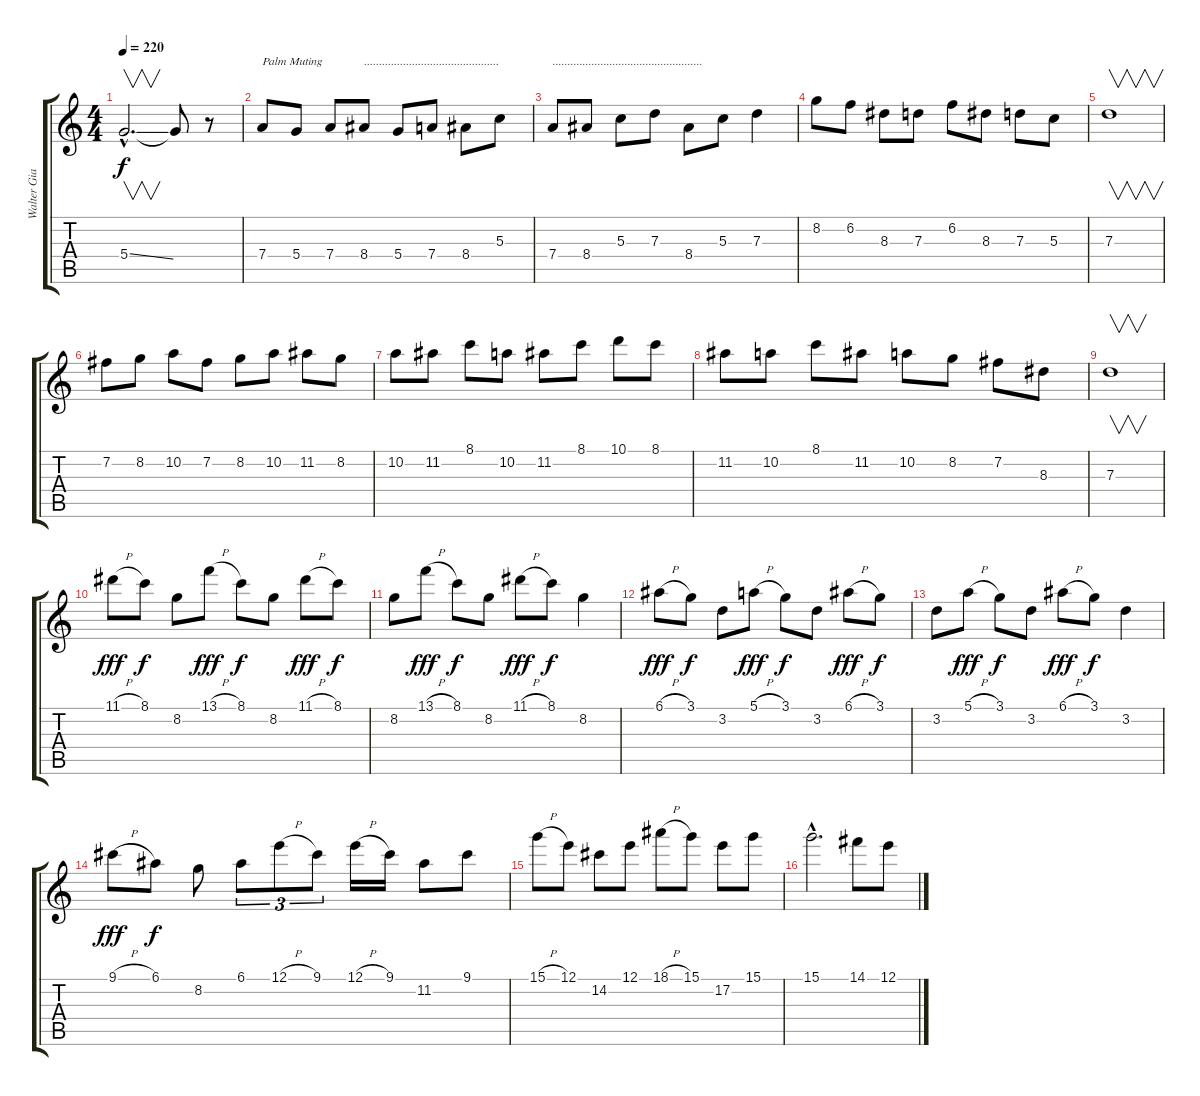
\track ("Walter Giardino " "Walter Gia") {instrument distortionguitar}
\staff {score tabs}
\tuning (E4 B3 G3 D3 A2 E2) {hide}
\ts (4 4)
\tempo 220
\clef g2
\ks c
5.4{ss hac}.2{v d dy f} 5.4{t}.8 r.8 |
7.4.8{txt "Palm Muting"} 5.4.8 7.4.8 8.4.8{txt "............................................."} 5.4.8 7.4.8 8.4.8 5.3.8 |
7.4.8{txt ".................................................."} 8.4.8 5.3.8 7.3.8 8.4.8 5.3.8 7.3.4 |
8.2.8 6.2.8 8.3.8 7.3.8 6.2.8 8.3.8 7.3.8 5.3.8 |
7.3.1{v} |
7.2.8 8.2.8 10.2.8 7.2.8 8.2.8 10.2.8 11.2.8 8.2.8 |
10.2.8 11.2.8 8.1.8 10.2.8 11.2.8 8.1.8 10.1.8 8.1.8 |
11.2.8 10.2.8 8.1.8 11.2.8 10.2.8 8.2.8 7.2.8 8.3.8 |
7.3.1{v} |
11.1{h}.8{dy fff} 8.1.8{dy f} 8.2.8 13.1{h}.8{dy fff} 8.1.8{dy f} 8.2.8 11.1{h}.8{dy fff} 8.1.8{dy f} |
8.2.8 13.1{h}.8{dy fff} 8.1.8{dy f} 8.2.8 11.1{h}.8{dy fff} 8.1.8{dy f} 8.2.4 |
6.1{h}.8{dy fff} 3.1.8{dy f} 3.2.8 5.1{h}.8{dy fff} 3.1.8{dy f} 3.2.8 6.1{h}.8{dy fff} 3.1.8{dy f} |
3.2.8 5.1{h}.8{dy fff} 3.1.8{dy f} 3.2.8 6.1{h}.8{dy fff} 3.1.8{dy f} 3.2.4 |
9.1{h}.8{dy fff} 6.1.8{dy f} 8.2.8 6.1.8{tu (3 2)} 12.1{h}.8{tu (3 2)} 9.1.8{tu (3 2)} 12.1{h}.16 9.1.16 11.2.8 9.1.8 |
15.1{h}.8 12.1.8 14.2.8 12.1.8 18.1{h}.8 15.1.8 17.2.8 15.1.8 |
15.1{hac}.2{d} 14.1.8 12.1.8
